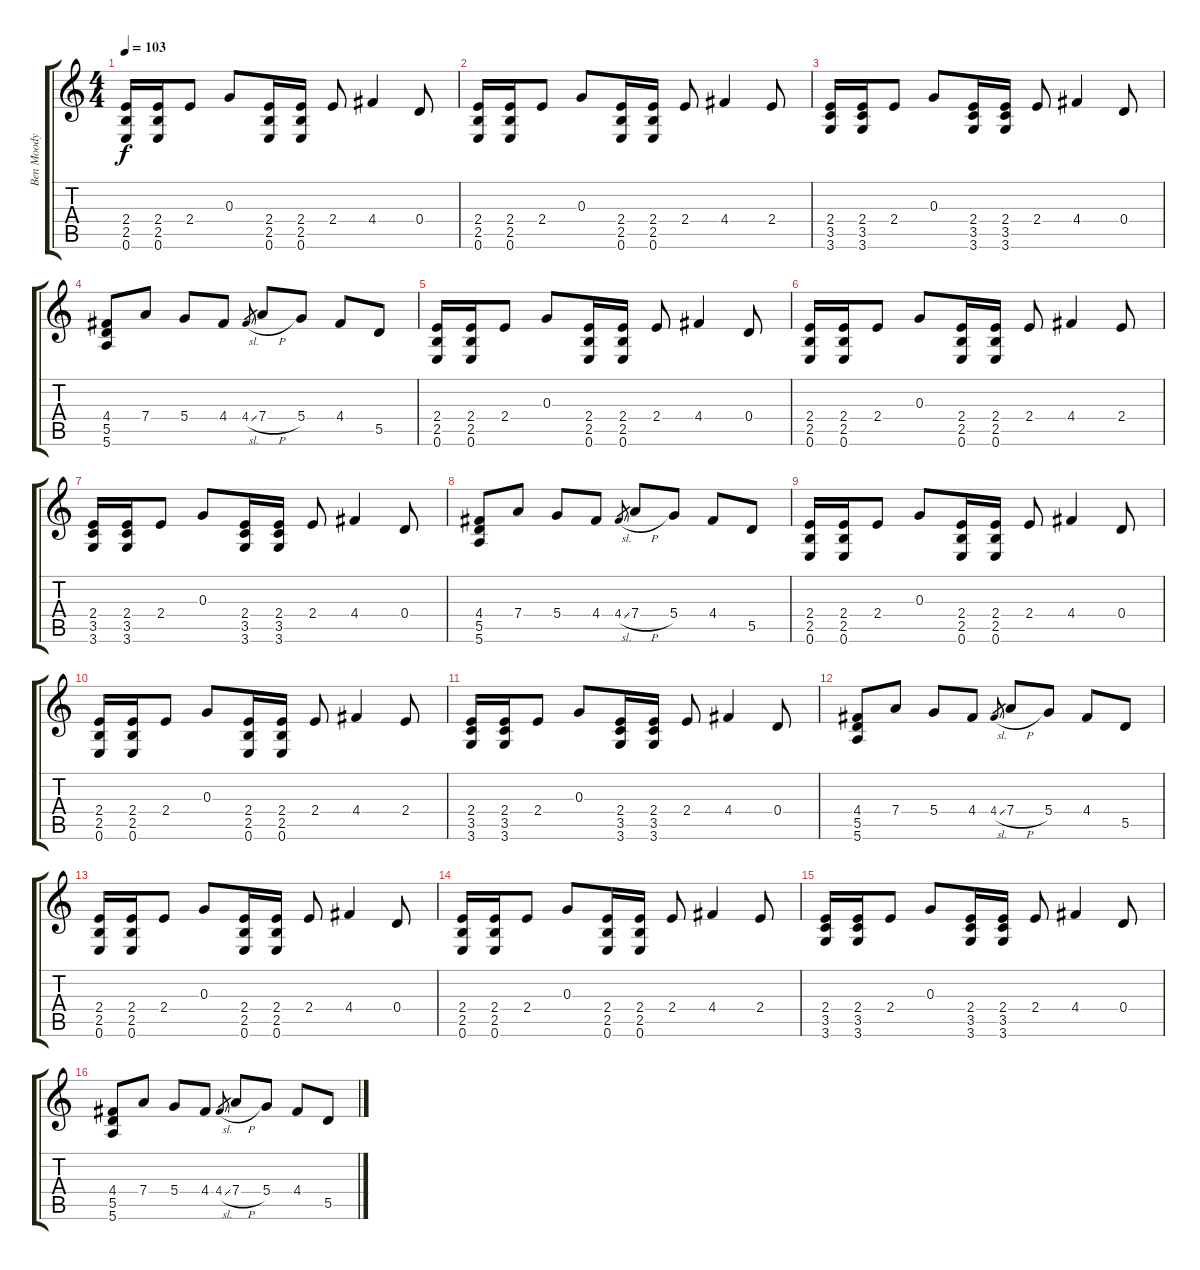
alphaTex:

\track ("Ben Moody (guitarra" "Ben Moody ") {instrument distortionguitar}
\staff {score tabs}
\tuning (E4 B3 G3 D3 A2 E2) {hide}
\ts (4 4)
\tempo 103
\clef g2
\ks c
(2.4 2.5 0.6).16{dy f} (2.4 2.5 0.6).16 2.4.8 0.3.8 (2.4 2.5 0.6).16 (2.4 2.5 0.6).16 2.4.8 4.4.4 0.4.8 |
(2.4 2.5 0.6).16 (2.4 2.5 0.6).16 2.4.8 0.3.8 (2.4 2.5 0.6).16 (2.4 2.5 0.6).16 2.4.8 4.4.4 2.4.8 |
(2.4 3.5 3.6).16 (2.4 3.5 3.6).16 2.4.8 0.3.8 (2.4 3.5 3.6).16 (2.4 3.5 3.6).16 2.4.8 4.4.4 0.4.8 |
(4.4 5.5 5.6).8 7.4.8 5.4.8 4.4.8 4.4{sl}.8{gr} 7.4{h}.8 5.4.8 4.4.8 5.5.8 |
(2.4 2.5 0.6).16 (2.4 2.5 0.6).16 2.4.8 0.3.8 (2.4 2.5 0.6).16 (2.4 2.5 0.6).16 2.4.8 4.4.4 0.4.8 |
(2.4 2.5 0.6).16 (2.4 2.5 0.6).16 2.4.8 0.3.8 (2.4 2.5 0.6).16 (2.4 2.5 0.6).16 2.4.8 4.4.4 2.4.8 |
(2.4 3.5 3.6).16 (2.4 3.5 3.6).16 2.4.8 0.3.8 (2.4 3.5 3.6).16 (2.4 3.5 3.6).16 2.4.8 4.4.4 0.4.8 |
(4.4 5.5 5.6).8 7.4.8 5.4.8 4.4.8 4.4{sl}.8{gr} 7.4{h}.8 5.4.8 4.4.8 5.5.8 |
(2.4 2.5 0.6).16 (2.4 2.5 0.6).16 2.4.8 0.3.8 (2.4 2.5 0.6).16 (2.4 2.5 0.6).16 2.4.8 4.4.4 0.4.8 |
(2.4 2.5 0.6).16 (2.4 2.5 0.6).16 2.4.8 0.3.8 (2.4 2.5 0.6).16 (2.4 2.5 0.6).16 2.4.8 4.4.4 2.4.8 |
(2.4 3.5 3.6).16 (2.4 3.5 3.6).16 2.4.8 0.3.8 (2.4 3.5 3.6).16 (2.4 3.5 3.6).16 2.4.8 4.4.4 0.4.8 |
(4.4 5.5 5.6).8 7.4.8 5.4.8 4.4.8 4.4{sl}.8{gr} 7.4{h}.8 5.4.8 4.4.8 5.5.8 |
(2.4 2.5 0.6).16 (2.4 2.5 0.6).16 2.4.8 0.3.8 (2.4 2.5 0.6).16 (2.4 2.5 0.6).16 2.4.8 4.4.4 0.4.8 |
(2.4 2.5 0.6).16 (2.4 2.5 0.6).16 2.4.8 0.3.8 (2.4 2.5 0.6).16 (2.4 2.5 0.6).16 2.4.8 4.4.4 2.4.8 |
(2.4 3.5 3.6).16 (2.4 3.5 3.6).16 2.4.8 0.3.8 (2.4 3.5 3.6).16 (2.4 3.5 3.6).16 2.4.8 4.4.4 0.4.8 |
(4.4 5.5 5.6).8 7.4.8 5.4.8 4.4.8 4.4{sl}.8{gr} 7.4{h}.8 5.4.8 4.4.8 5.5.8
